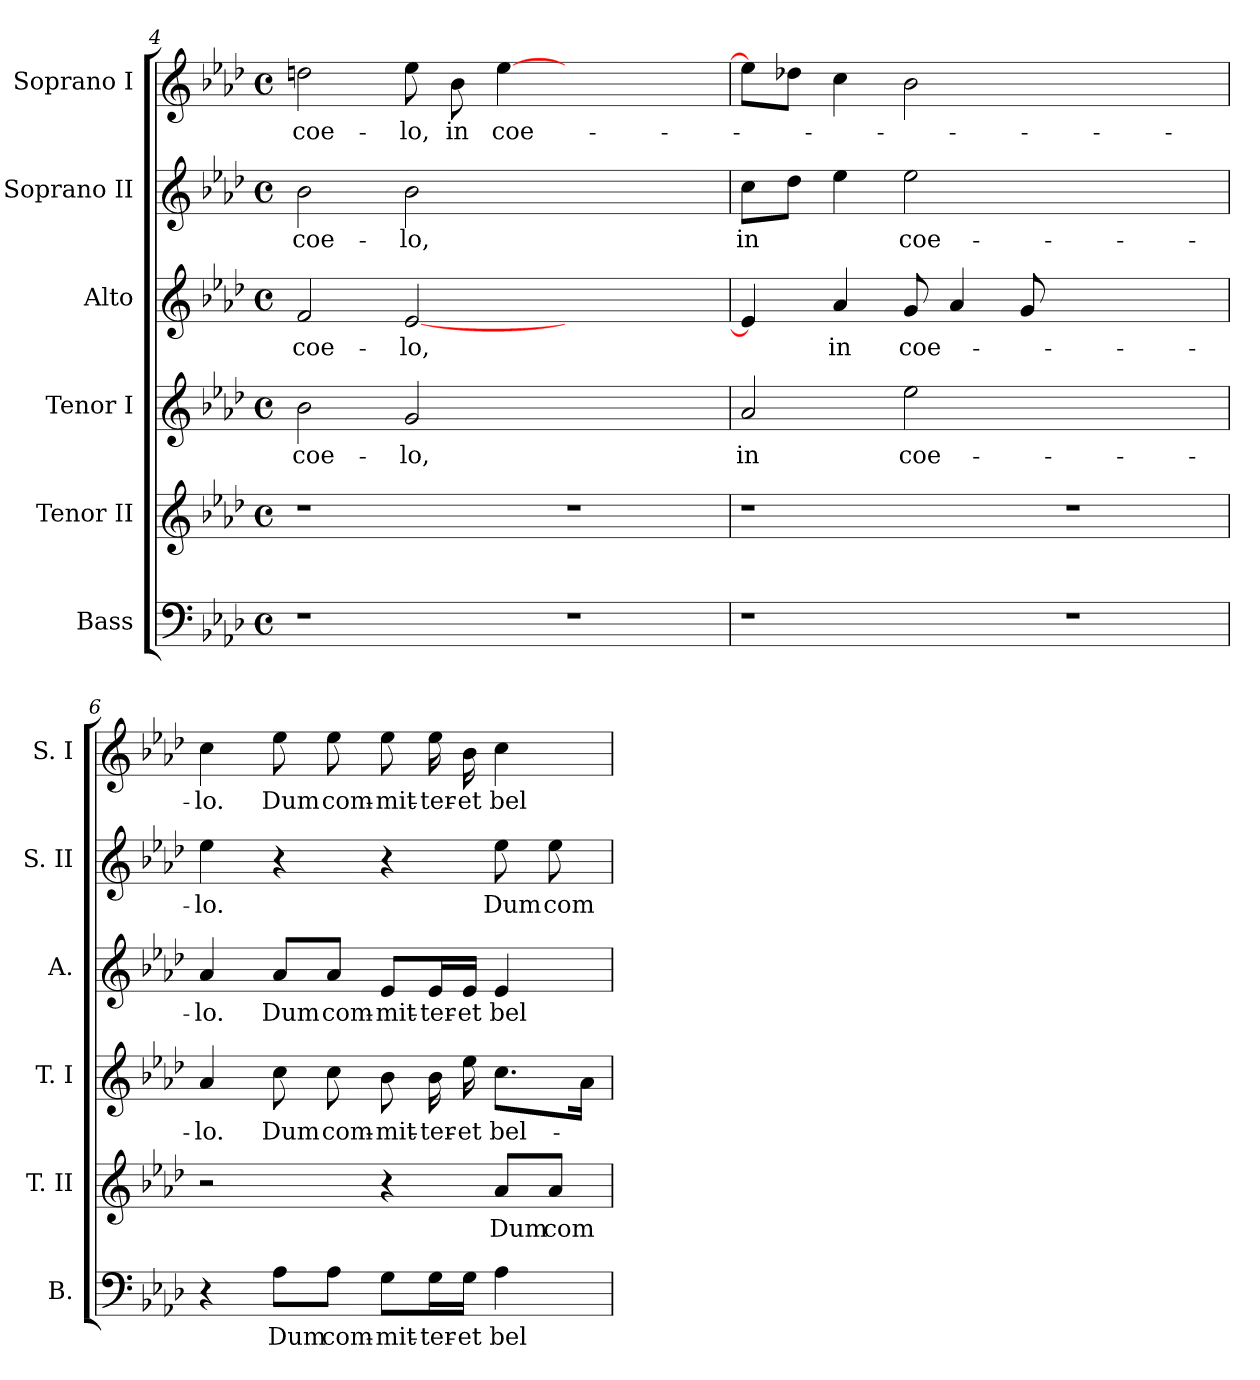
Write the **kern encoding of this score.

**kern	**text	**kern	**text	**kern	**text	**kern	**text	**kern	**text	**kern	**text
*part6	*part6	*part5	*part5	*part4	*part4	*part3	*part3	*part2	*part2	*part1	*part1
*staff6	*staff6	*staff5	*staff5	*staff4	*staff4	*staff3	*staff3	*staff2	*staff2	*staff1	*staff1
*I"Bass	*	*I"Tenor II	*	*I"Tenor I	*	*I"Alto	*	*I"Soprano II	*	*I"Soprano I	*
*I'B.	*	*I'T. II	*	*I'T. I	*	*I'A.	*	*I'S. II	*	*I'S. I	*
*clefF4	*	*clefG2	*	*clefG2	*	*clefG2	*	*clefG2	*	*clefG2	*
*	*	*ITrd7c12	*	*ITrd7c12	*	*	*	*	*	*	*
*k[b-e-a-d-]	*	*k[b-e-a-d-]	*	*k[b-e-a-d-]	*	*k[b-e-a-d-]	*	*k[b-e-a-d-]	*	*k[b-e-a-d-]	*
*A-:	*	*A-:	*	*A-:	*	*A-:	*	*A-:	*	*A-:	*
*M4/4	*	*M4/4	*	*M4/4	*	*M4/4	*	*M4/4	*	*M4/4	*
*met(c)	*	*met(c)	*	*met(c)	*	*met(c)	*	*met(c)	*	*met(c)	*
=4	=4	=4	=4	=4	=4	=4	=4	=4	=4	=4	=4
!	!	!	!	!	!LO:LY:b:color=#000000	!	!	!	!	!	!
!	!	!	!	!	!	!	!LO:LY:b:color=#000000	!	!	!	!
!	!	!	!	!	!	!	!	!	!LO:LY:b:color=#000000	!	!
!	!	!	!	!	!	!	!	!	!	!	!LO:LY:b:color=#000000
1r	.	1r	.	2B-i\	coe-	2fi/	coe-	2b-i\	coe-	2ddni\	coe-
!	!	!	!	!	!LO:LY:b:color=#000000	!	!	!	!	!	!
!	!	!	!	!	!	!	!LO:LY:b:color=#000000	!	!	!	!
!	!	!	!	!	!	!	!	!	!LO:LY:b:color=#000000	!	!
!	!	!	!	!	!	!	!	!	!	!	!LO:LY:b:color=#000000
.	.	.	.	2Gi/	-lo,	[<2e-i/	-lo,	2b-i\	-lo,	8ee-i\	-lo,
!	!	!	!	!	!	!	!	!	!	!	!LO:LY:b:color=#000000
.	.	.	.	.	.	.	.	.	.	8b-i\	in
!	!	!	!	!	!	!	!	!	!	!	!LO:LY:b:color=#000000
.	.	.	.	.	.	.	.	.	.	[>4ee-i\	coe-
1r	.	1r	.	1ryy	.	1ryy	.	1ryy	.	1ryy	.
=5	=5	=5	=5	=5	=5	=5	=5	=5	=5	=5	=5
!	!	!	!	!	!LO:LY:b:color=#000000	!	!	!	!	!	!
!	!	!	!	!	!	!	!	!	!LO:LY:b:color=#000000	!	!
1r	.	1r	.	2A-i/	in	4e-i/]	.	8cci\L	in	8ee-i\L]	.
.	.	.	.	.	.	.	.	8dd-i\J	.	8dd-Xi\J	.
!	!	!	!	!	!	!	!LO:LY:b:color=#000000	!	!	!	!
.	.	.	.	.	.	4a-i/	in	4ee-i\	.	4cci\	.
!	!	!	!	!	!LO:LY:b:color=#000000	!	!	!	!	!	!
!	!	!	!	!	!	!	!LO:LY:b:color=#000000	!	!	!	!
!	!	!	!	!	!	!	!	!	!LO:LY:b:color=#000000	!	!
.	.	.	.	2e-i\	coe-	8gi/	coe-	2ee-i\	coe-	2b-i\	.
.	.	.	.	.	.	4a-i/	.	.	.	.	.
.	.	.	.	.	.	8gi/	.	.	.	.	.
1r	.	1r	.	1ryy	.	1ryy	.	1ryy	.	1ryy	.
!!LO:LB:g=z
=6	=6	=6	=6	=6	=6	=6	=6	=6	=6	=6	=6
!	!	!	!	!	!LO:LY:b:color=#000000	!	!	!	!	!	!
!	!	!	!	!	!	!	!LO:LY:b:color=#000000	!	!	!	!
!	!	!	!	!	!	!	!	!	!LO:LY:b:color=#000000	!	!
!	!	!	!	!	!	!	!	!	!	!	!LO:LY:b:color=#000000
4r	.	2r	.	4A-i/	-lo.	4a-i/	-lo.	4ee-i\	-lo.	4cci\	-lo.
!	!LO:LY:b:color=#000000	!	!	!	!	!	!	!	!	!	!
!	!	!	!	!	!LO:LY:b:color=#000000	!	!	!	!	!	!
!	!	!	!	!	!	!	!LO:LY:b:color=#000000	!	!	!	!
!	!	!	!	!	!	!	!	!	!	!	!LO:LY:b:color=#000000
8A-i\L	Dum	.	.	8ci\	Dum	8a-i/L	Dum	4r	.	8ee-i\	Dum
!	!LO:LY:b:color=#000000	!	!	!	!	!	!	!	!	!	!
!	!	!	!	!	!LO:LY:b:color=#000000	!	!	!	!	!	!
!	!	!	!	!	!	!	!LO:LY:b:color=#000000	!	!	!	!
!	!	!	!	!	!	!	!	!	!	!	!LO:LY:b:color=#000000
8A-i\J	com-	.	.	8ci\	com-	8a-i/J	com-	.	.	8ee-i\	com-
!	!LO:LY:b:color=#000000	!	!	!	!	!	!	!	!	!	!
!	!	!	!	!	!LO:LY:b:color=#000000	!	!	!	!	!	!
!	!	!	!	!	!	!	!LO:LY:b:color=#000000	!	!	!	!
!	!	!	!	!	!	!	!	!	!	!	!LO:LY:b:color=#000000
8Gi\L	-mit-	4r	.	8B-i\	-mit-	8e-i/L	-mit-	4r	.	8ee-i\	-mit-
!	!LO:LY:b:color=#000000	!	!	!	!	!	!	!	!	!	!
!	!	!	!	!	!LO:LY:b:color=#000000	!	!	!	!	!	!
!	!	!	!	!	!	!	!LO:LY:b:color=#000000	!	!	!	!
!	!	!	!	!	!	!	!	!	!	!	!LO:LY:b:color=#000000
16Gi\L	-ter-	.	.	16B-i\	-ter-	16e-i/L	-ter-	.	.	16ee-i\	-ter-
!	!LO:LY:b:color=#000000	!	!	!	!	!	!	!	!	!	!
!	!	!	!	!	!LO:LY:b:color=#000000	!	!	!	!	!	!
!	!	!	!	!	!	!	!LO:LY:b:color=#000000	!	!	!	!
!	!	!	!	!	!	!	!	!	!	!	!LO:LY:b:color=#000000
16Gi\JJ	-et	.	.	16e-i\	-et	16e-i/JJ	-et	.	.	16b-i\	-et
!	!LO:LY:b:color=#000000	!	!	!	!	!	!	!	!	!	!
!	!	!	!LO:LY:b:color=#000000	!	!	!	!	!	!	!	!
!	!	!	!	!	!LO:LY:b:color=#000000	!	!	!	!	!	!
!	!	!	!	!	!	!	!LO:LY:b:color=#000000	!	!	!	!
!	!	!	!	!	!	!	!	!	!LO:LY:b:color=#000000	!	!
!	!	!	!	!	!	!	!	!	!	!	!LO:LY:b:color=#000000
4A-i\	bel-	8A-i/L	Dum	8.ci\L	bel-	4e-i/	bel-	8ee-i\	Dum	4cci\	bel-
!	!	!	!LO:LY:b:color=#000000	!	!	!	!	!	!	!	!
!	!	!	!	!	!	!	!	!	!LO:LY:b:color=#000000	!	!
.	.	8A-i/J	com-	.	.	.	.	8ee-i\	com-	.	.
.	.	.	.	16A-i\Jk	.	.	.	.	.	.	.
=	=	=	=	=	=	=	=	=	=	=	=
*-	*-	*-	*-	*-	*-	*-	*-	*-	*-	*-	*-
